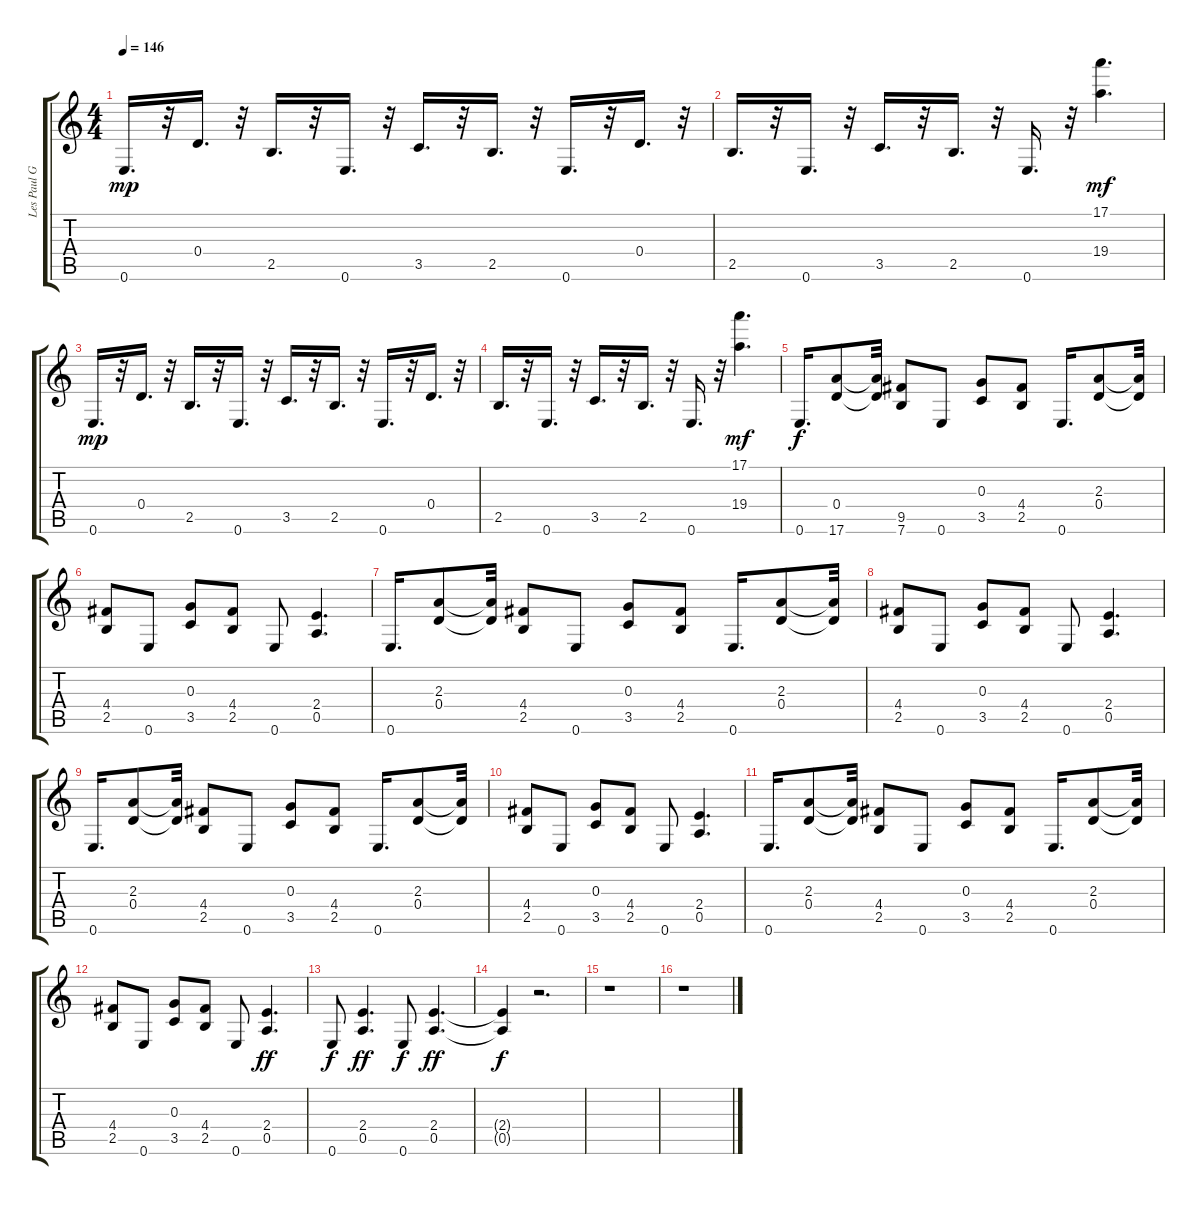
\track ("Les Paul Guitar pre Solo" "Les Paul G") {instrument overdrivenguitar}
\staff {score tabs}
\tuning (E4 B3 G3 D3 A2 E2) {hide}
\ts (4 4)
\tempo 146
\clef g2
\ks c
0.6.16{d dy mp} r.32 0.4.16{d} r.32 2.5.16{d} r.32 0.6.16{d} r.32 3.5.16{d} r.32 2.5.16{d} r.32 0.6.16{d} r.32 0.4.16{d} r.32 |
2.5.16{d} r.32 0.6.16{d} r.32 3.5.16{d} r.32 2.5.16{d} r.32 0.6.16{d} r.32 (17.1 19.4).4{d dy mf} |
0.6.16{d dy mp} r.32 0.4.16{d} r.32 2.5.16{d} r.32 0.6.16{d} r.32 3.5.16{d} r.32 2.5.16{d} r.32 0.6.16{d} r.32 0.4.16{d} r.32 |
2.5.16{d} r.32 0.6.16{d} r.32 3.5.16{d} r.32 2.5.16{d} r.32 0.6.16{d} r.32 (17.1 19.4).4{d dy mf} |
0.6.16{d dy f} (0.4 17.6).8 (0.4{t} 17.6{t}).32 (9.5 7.6).8 0.6.8 (0.3 3.5).8 (4.4 2.5).8 0.6.16{d} (2.3 0.4).8 (2.3{t} 0.4{t}).32 |
(4.4 2.5).8 0.6.8 (0.3 3.5).8 (4.4 2.5).8 0.6.8 (2.4 0.5).4{d} |
0.6.16{d} (2.3 0.4).8 (2.3{t} 0.4{t}).32 (4.4 2.5).8 0.6.8 (0.3 3.5).8 (4.4 2.5).8 0.6.16{d} (2.3 0.4).8 (2.3{t} 0.4{t}).32 |
(4.4 2.5).8 0.6.8 (0.3 3.5).8 (4.4 2.5).8 0.6.8 (2.4 0.5).4{d} |
0.6.16{d} (2.3 0.4).8 (2.3{t} 0.4{t}).32 (4.4 2.5).8 0.6.8 (0.3 3.5).8 (4.4 2.5).8 0.6.16{d} (2.3 0.4).8 (2.3{t} 0.4{t}).32 |
(4.4 2.5).8 0.6.8 (0.3 3.5).8 (4.4 2.5).8 0.6.8 (2.4 0.5).4{d} |
0.6.16{d} (2.3 0.4).8 (2.3{t} 0.4{t}).32 (4.4 2.5).8 0.6.8 (0.3 3.5).8 (4.4 2.5).8 0.6.16{d} (2.3 0.4).8 (2.3{t} 0.4{t}).32 |
(4.4 2.5).8 0.6.8 (0.3 3.5).8 (4.4 2.5).8 0.6.8 (2.4 0.5).4{d dy ff} |
0.6.8{dy f} (2.4 0.5).4{d dy ff} 0.6.8{dy f} (2.4 0.5).4{d dy ff} |
(2.4{t} 0.5{t}).4{dy f} r.2{d} |
r.1 |
r.1
